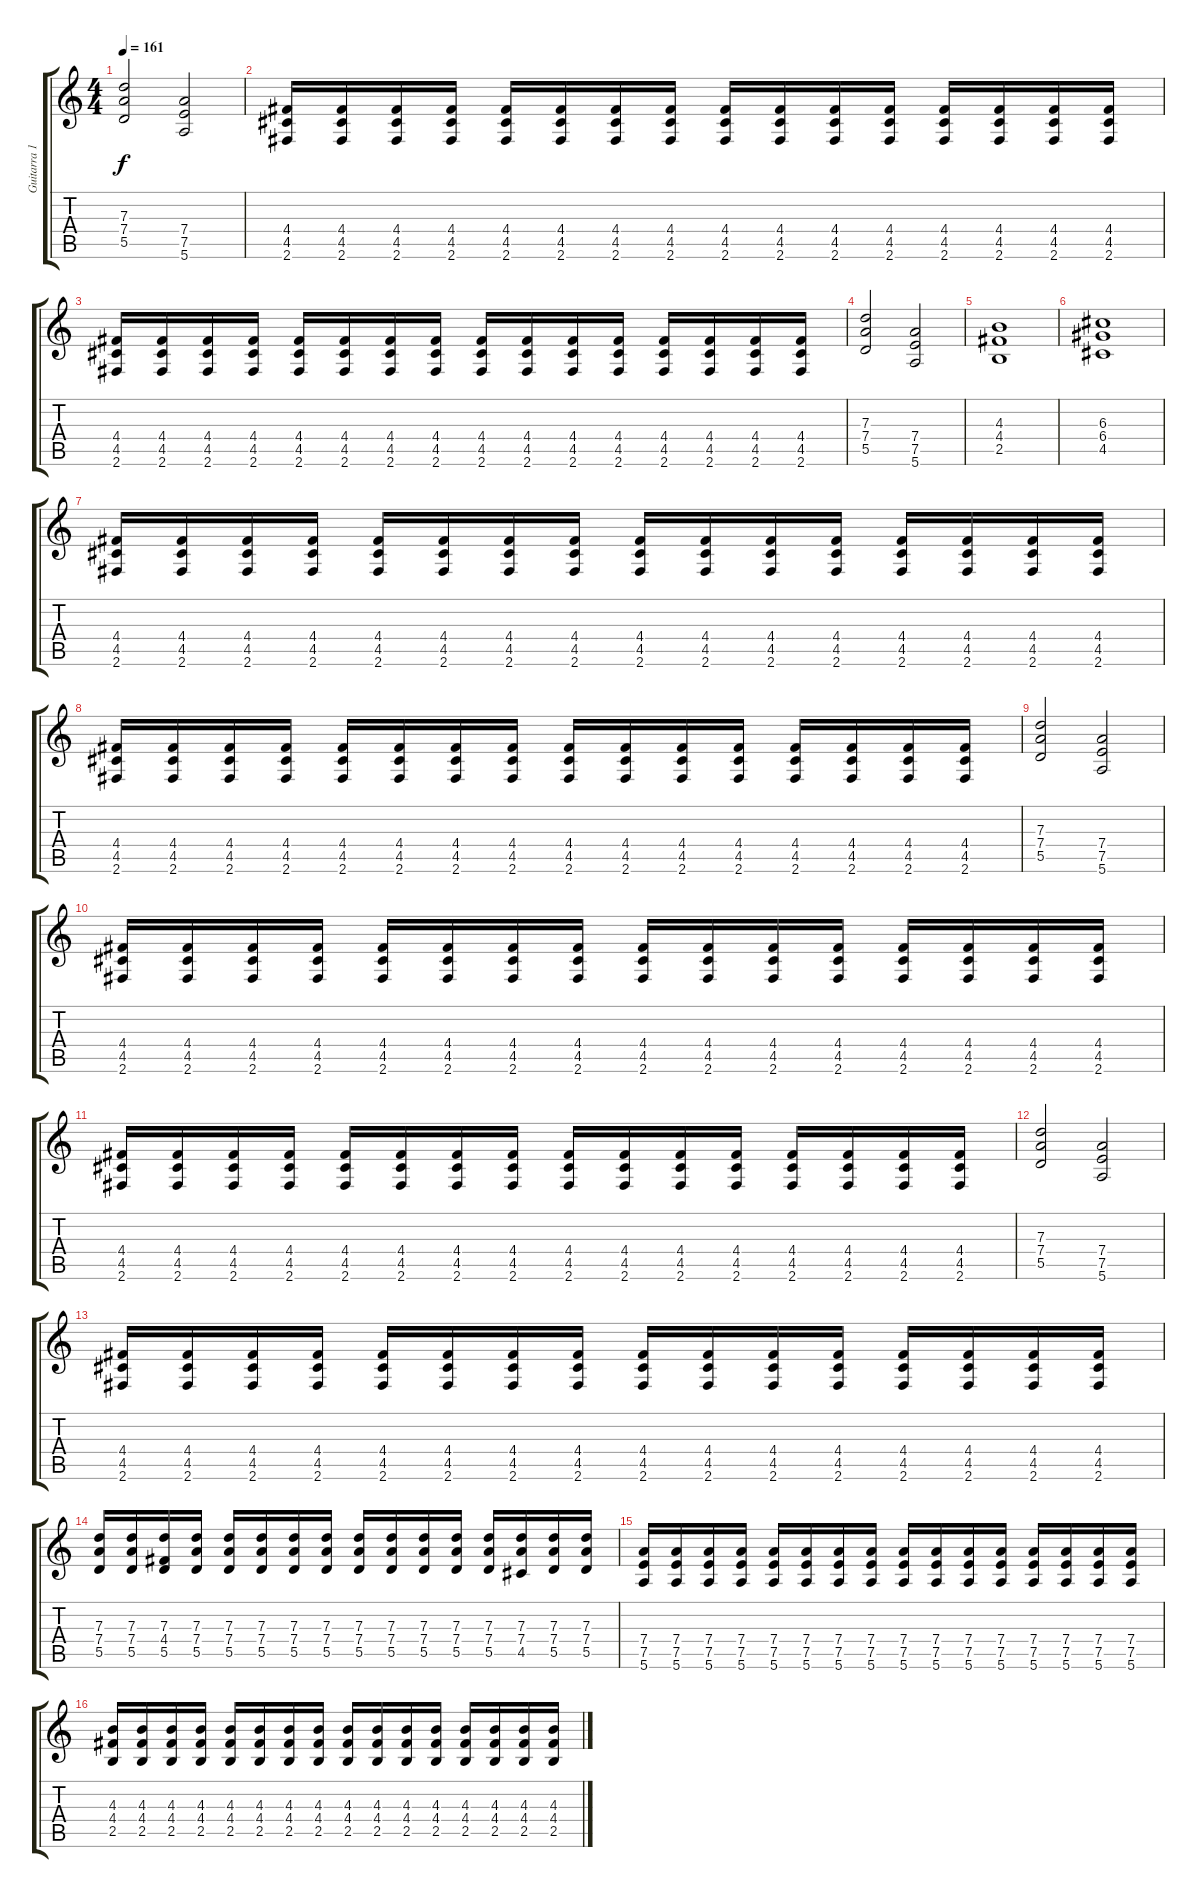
\track ("Guitarra 1" "Guitarra 1") {instrument distortionguitar}
\staff {score tabs}
\tuning (E4 B3 G3 D3 A2 E2) {hide}
\ts (4 4)
\tempo 161
\clef g2
\ks c
(7.3 7.4 5.5).2{dy f} (7.4 7.5 5.6).2 |
(4.4 4.5 2.6).16 (4.4 4.5 2.6).16 (4.4 4.5 2.6).16 (4.4 4.5 2.6).16 (4.4 4.5 2.6).16 (4.4 4.5 2.6).16 (4.4 4.5 2.6).16 (4.4 4.5 2.6).16 (4.4 4.5 2.6).16 (4.4 4.5 2.6).16 (4.4 4.5 2.6).16 (4.4 4.5 2.6).16 (4.4 4.5 2.6).16 (4.4 4.5 2.6).16 (4.4 4.5 2.6).16 (4.4 4.5 2.6).16 |
(4.4 4.5 2.6).16 (4.4 4.5 2.6).16 (4.4 4.5 2.6).16 (4.4 4.5 2.6).16 (4.4 4.5 2.6).16 (4.4 4.5 2.6).16 (4.4 4.5 2.6).16 (4.4 4.5 2.6).16 (4.4 4.5 2.6).16 (4.4 4.5 2.6).16 (4.4 4.5 2.6).16 (4.4 4.5 2.6).16 (4.4 4.5 2.6).16 (4.4 4.5 2.6).16 (4.4 4.5 2.6).16 (4.4 4.5 2.6).16 |
(7.3 7.4 5.5).2 (7.4 7.5 5.6).2 |
(4.3 4.4 2.5).1 |
(6.3 6.4 4.5).1 |
(4.4 4.5 2.6).16 (4.4 4.5 2.6).16 (4.4 4.5 2.6).16 (4.4 4.5 2.6).16 (4.4 4.5 2.6).16 (4.4 4.5 2.6).16 (4.4 4.5 2.6).16 (4.4 4.5 2.6).16 (4.4 4.5 2.6).16 (4.4 4.5 2.6).16 (4.4 4.5 2.6).16 (4.4 4.5 2.6).16 (4.4 4.5 2.6).16 (4.4 4.5 2.6).16 (4.4 4.5 2.6).16 (4.4 4.5 2.6).16 |
(4.4 4.5 2.6).16 (4.4 4.5 2.6).16 (4.4 4.5 2.6).16 (4.4 4.5 2.6).16 (4.4 4.5 2.6).16 (4.4 4.5 2.6).16 (4.4 4.5 2.6).16 (4.4 4.5 2.6).16 (4.4 4.5 2.6).16 (4.4 4.5 2.6).16 (4.4 4.5 2.6).16 (4.4 4.5 2.6).16 (4.4 4.5 2.6).16 (4.4 4.5 2.6).16 (4.4 4.5 2.6).16 (4.4 4.5 2.6).16 |
(7.3 7.4 5.5).2 (7.4 7.5 5.6).2 |
(4.4 4.5 2.6).16 (4.4 4.5 2.6).16 (4.4 4.5 2.6).16 (4.4 4.5 2.6).16 (4.4 4.5 2.6).16 (4.4 4.5 2.6).16 (4.4 4.5 2.6).16 (4.4 4.5 2.6).16 (4.4 4.5 2.6).16 (4.4 4.5 2.6).16 (4.4 4.5 2.6).16 (4.4 4.5 2.6).16 (4.4 4.5 2.6).16 (4.4 4.5 2.6).16 (4.4 4.5 2.6).16 (4.4 4.5 2.6).16 |
(4.4 4.5 2.6).16 (4.4 4.5 2.6).16 (4.4 4.5 2.6).16 (4.4 4.5 2.6).16 (4.4 4.5 2.6).16 (4.4 4.5 2.6).16 (4.4 4.5 2.6).16 (4.4 4.5 2.6).16 (4.4 4.5 2.6).16 (4.4 4.5 2.6).16 (4.4 4.5 2.6).16 (4.4 4.5 2.6).16 (4.4 4.5 2.6).16 (4.4 4.5 2.6).16 (4.4 4.5 2.6).16 (4.4 4.5 2.6).16 |
(7.3 7.4 5.5).2 (7.4 7.5 5.6).2 |
(4.4 4.5 2.6).16 (4.4 4.5 2.6).16 (4.4 4.5 2.6).16 (4.4 4.5 2.6).16 (4.4 4.5 2.6).16 (4.4 4.5 2.6).16 (4.4 4.5 2.6).16 (4.4 4.5 2.6).16 (4.4 4.5 2.6).16 (4.4 4.5 2.6).16 (4.4 4.5 2.6).16 (4.4 4.5 2.6).16 (4.4 4.5 2.6).16 (4.4 4.5 2.6).16 (4.4 4.5 2.6).16 (4.4 4.5 2.6).16 |
(7.3 7.4 5.5).16 (7.3 7.4 5.5).16 (7.3 4.4 5.5).16 (7.3 7.4 5.5).16 (7.3 7.4 5.5).16 (7.3 7.4 5.5).16 (7.3 7.4 5.5).16 (7.3 7.4 5.5).16 (7.3 7.4 5.5).16 (7.3 7.4 5.5).16 (7.3 7.4 5.5).16 (7.3 7.4 5.5).16 (7.3 7.4 5.5).16 (7.3 7.4 4.5).16 (7.3 7.4 5.5).16 (7.3 7.4 5.5).16 |
(7.4 7.5 5.6).16 (7.4 7.5 5.6).16 (7.4 7.5 5.6).16 (7.4 7.5 5.6).16 (7.4 7.5 5.6).16 (7.4 7.5 5.6).16 (7.4 7.5 5.6).16 (7.4 7.5 5.6).16 (7.4 7.5 5.6).16 (7.4 7.5 5.6).16 (7.4 7.5 5.6).16 (7.4 7.5 5.6).16 (7.4 7.5 5.6).16 (7.4 7.5 5.6).16 (7.4 7.5 5.6).16 (7.4 7.5 5.6).16 |
(4.3 4.4 2.5).16 (4.3 4.4 2.5).16 (4.3 4.4 2.5).16 (4.3 4.4 2.5).16 (4.3 4.4 2.5).16 (4.3 4.4 2.5).16 (4.3 4.4 2.5).16 (4.3 4.4 2.5).16 (4.3 4.4 2.5).16 (4.3 4.4 2.5).16 (4.3 4.4 2.5).16 (4.3 4.4 2.5).16 (4.3 4.4 2.5).16 (4.3 4.4 2.5).16 (4.3 4.4 2.5).16 (4.3 4.4 2.5).16
